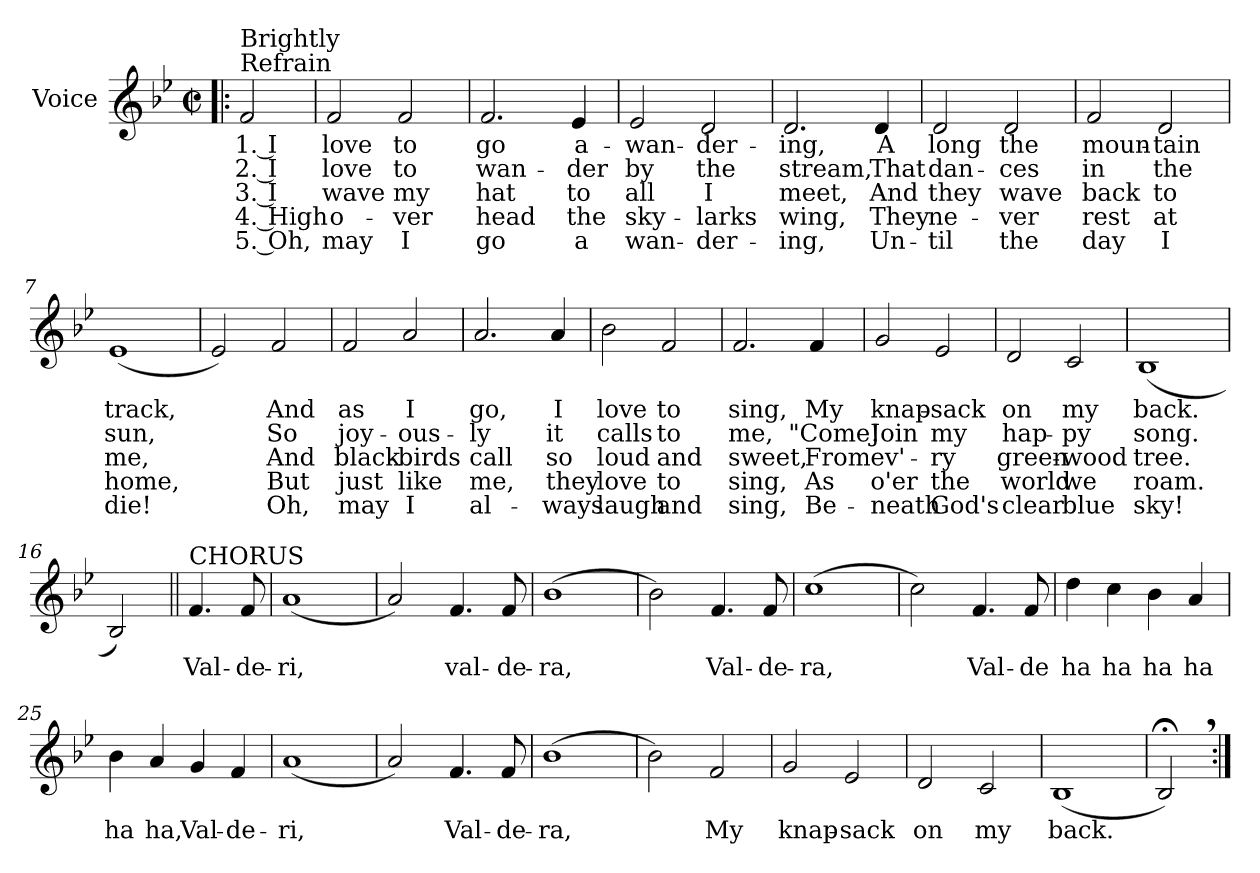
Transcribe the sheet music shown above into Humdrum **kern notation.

**kern	**text	**text	**text	**text	**text
*part1	*part1	*part1	*part1	*part1	*part1
*staff1	*staff1	*staff1	*staff1	*staff1	*staff1
*I"Voice	*	*	*	*	*
*I'Vo.	*	*	*	*	*
*clefG2	*	*	*	*	*
*k[b-e-]	*	*	*	*	*
*B-:	*	*	*	*	*
*M2/2	*	*	*	*	*
*met(c|)	*	*	*	*	*
=!|:	=!|:	=!|:	=!|:	=!|:	=!|:
!LO:TX:a:t=Refrain	!	!	!	!	!
!LO:TX:a:t=Brightly	!	!	!	!	!
2f/	1. I	2. I	3. I	4. High	5. Oh,
=1	=1	=1	=1	=1	=1
2f/	love	love	wave	o-	may
2f/	to	to	my	-ver	I
=2	=2	=2	=2	=2	=2
2.f/	go	wan-	hat	head	go
4e-/	a-	-der	to	the	a
=3	=3	=3	=3	=3	=3
2e-/	-wan-	by	all	sky-	wan-
2d/	-der-	the	I	-larks	-der-
=4	=4	=4	=4	=4	=4
2.d/	-ing,	stream,	meet,	wing,	-ing,
4d/	A	That	And	They	Un-
=5	=5	=5	=5	=5	=5
2d/	long	dan-	they	ne-	-til
2d/	the	-ces	wave	-ver	the
=6	=6	=6	=6	=6	=6
2f/	moun-	in	back	rest	day
2d/	-tain	the	to	at	I
!!LO:LB:g=z
=7	=7	=7	=7	=7	=7
(1e-	track,	sun,	me,	home,	die!
=8	=8	=8	=8	=8	=8
2e-/)	.	.	.	.	.
2f/	And	So	And	But	Oh,
=9	=9	=9	=9	=9	=9
2f/	as	joy-	black-	just	may
2a/	I	-ous-	-birds	like	I
=10	=10	=10	=10	=10	=10
2.a/	go,	-ly	call	me,	al-
4a/	I	it	so	they	-ways
=11	=11	=11	=11	=11	=11
2b-\	love	calls	loud	love	laugh
2f/	to	to	and	to	and
=12	=12	=12	=12	=12	=12
2.f/	sing,	me,	sweet,	sing,	sing,
4f/	My	"Come!	From	As	Be-
!!LO:LB:g=z
=13	=13	=13	=13	=13	=13
2g/	knap-	Join	ev'-	o'er	-neath
2e-/	-sack	my	-ry	the	God's
=14	=14	=14	=14	=14	=14
2d/	on	hap-	green-	world	clear
2c/	my	-py	-wood	we	blue
=15	=15	=15	=15	=15	=15
(1B-	back.	song.	tree.	roam.	sky!
=16	=16	=16	=16	=16	=16
2B-/)	.	.	.	.	.
!!LO:LB:g=z
=17||	=17||	=17||	=17||	=17||	=17||
!LO:TX:a:t=CHORUS	!	!	!	!	!
4.f/	Val-	.	.	.	.
8f/	-de-	.	.	.	.
=18	=18	=18	=18	=18	=18
(1a	-ri,	.	.	.	.
=19	=19	=19	=19	=19	=19
2a/)	.	.	.	.	.
4.f/	val-	.	.	.	.
8f/	-de-	.	.	.	.
=20	=20	=20	=20	=20	=20
(1b-	-ra,	.	.	.	.
=21	=21	=21	=21	=21	=21
2b-\)	.	.	.	.	.
4.f/	Val-	.	.	.	.
8f/	-de-	.	.	.	.
=22	=22	=22	=22	=22	=22
(1cc	-ra,	.	.	.	.
=23	=23	=23	=23	=23	=23
2cc\)	.	.	.	.	.
4.f/	Val-	.	.	.	.
8f/	-de	.	.	.	.
=24	=24	=24	=24	=24	=24
4dd\	-ha	.	.	.	.
4cc\	ha	.	.	.	.
4b-\	ha	.	.	.	.
4a/	ha	.	.	.	.
!!LO:LB:g=z
=25	=25	=25	=25	=25	=25
4b-\	ha	.	.	.	.
4a/	ha,	.	.	.	.
4g/	Val-	.	.	.	.
4f/	-de-	.	.	.	.
=26	=26	=26	=26	=26	=26
(1a	-ri,	.	.	.	.
=27	=27	=27	=27	=27	=27
2a/)	.	.	.	.	.
4.f/	Val-	.	.	.	.
8f/	-de-	.	.	.	.
=28	=28	=28	=28	=28	=28
(1b-	-ra,	.	.	.	.
=29	=29	=29	=29	=29	=29
2b-\)	.	.	.	.	.
2f/	My	.	.	.	.
=30	=30	=30	=30	=30	=30
2g/	knap-	.	.	.	.
2e-/	-sack	.	.	.	.
=31	=31	=31	=31	=31	=31
2d/	on	.	.	.	.
2c/	my	.	.	.	.
=32	=32	=32	=32	=32	=32
(1B-	back.	.	.	.	.
=33	=33	=33	=33	=33	=33
2B-;<,/)	.	.	.	.	.
=:|!	=:|!	=:|!	=:|!	=:|!	=:|!
*-	*-	*-	*-	*-	*-
